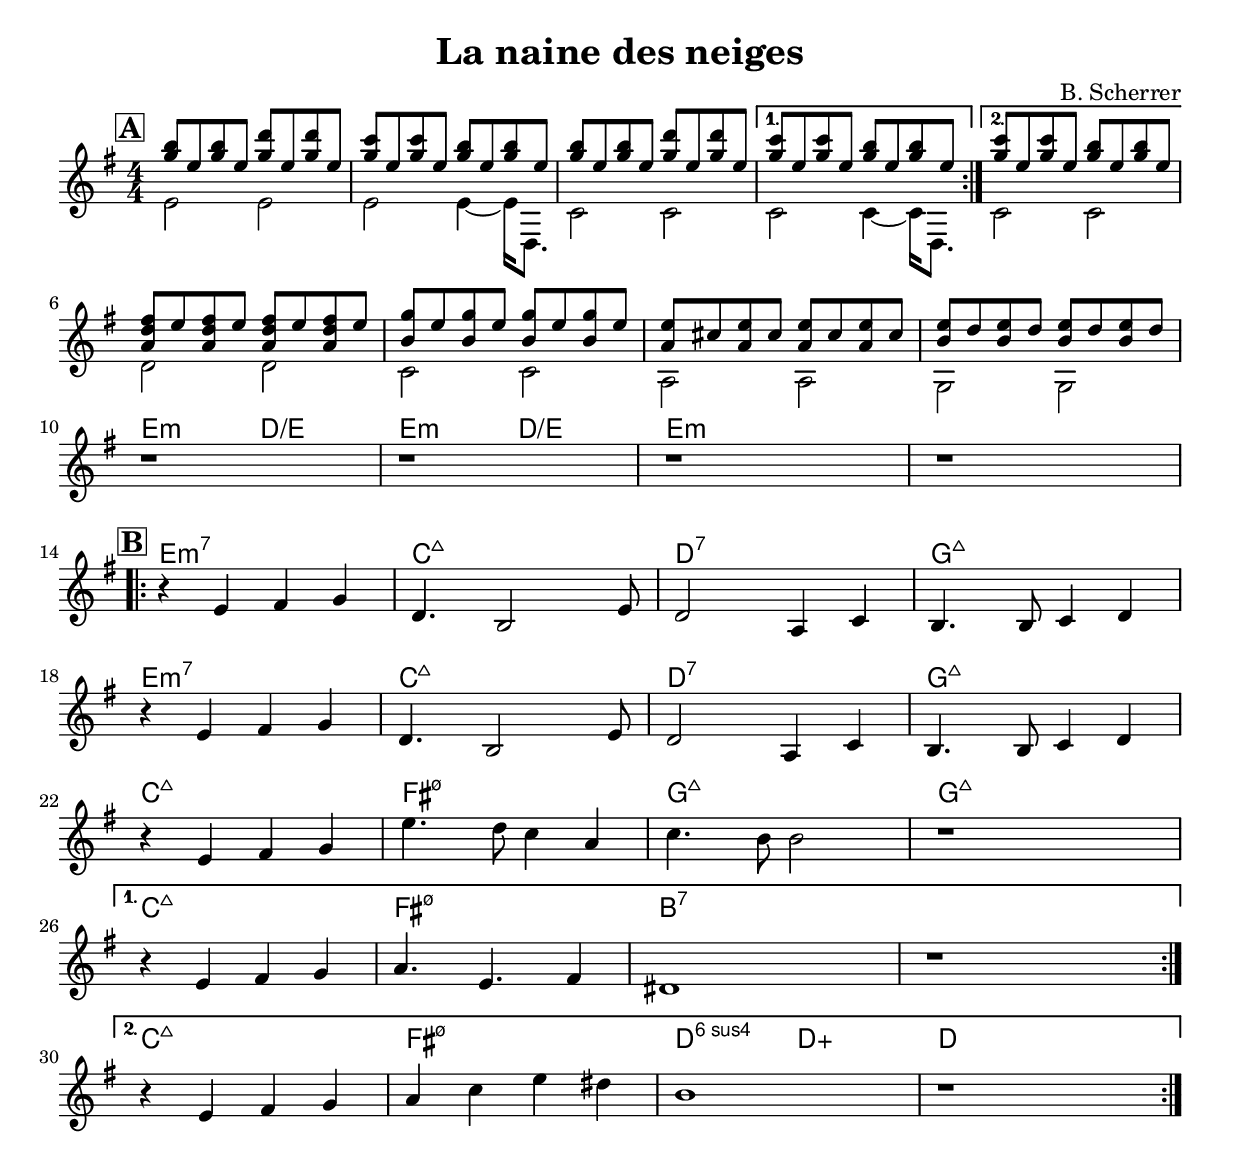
\version "2.18.2"	

noteCibleTransposition =   c   % c         % d pour Si b %  a, pour Mi b

ton = ""

indent = 0

melodie =  \relative c''{
  \key g \major
  \numericTimeSignature
  \time 4/4
  %% Intro

  \mark \markup {\box \bold A}
  \repeat volta 2 {
    <<{<g' b>8 e <g b> e   <g d'> e <g d'> e   <g c> e <g c> e   <g b> e <g b> e}\\ {e,2 e2 e2 e4~ e16 d,8. }>> 
    <<{<g'' b>8 e <g b> e   <g d'> e <g d'> e }\\ {c,2 c2  }>>
    }
    \alternative{
      {<<{<g'' c>8 e <g c> e   <g b> e <g b> e}\\ {c,2 c4~ c16 d,8. }>>}
      {<<{<g'' c>8 e <g c> e   <g b> e <g b> e}\\ {c,2 c2 }>>}
    }
    \break

  <<
    {<fis' d a>8 e <fis d a> e <fis d a> e <fis d a> e   <b g'> e <b g'> e   <b g'> e <b g'> e  <e a,> cis <e a,> cis   <e a,> cis <e a,> cis   <e b> d <e b> d   <e b> d <e b> d }
    \\
    {d,2 d c c a a g g }
  >> \break
  
  \repeat unfold 4 {r1} \break

  
  \mark \markup {\box \bold B}

  \repeat volta 2 {
    
    \repeat unfold 2 {
      r4 e' fis g | d4. b2 e8 | d2 a4 c | b4. b8 c4 d | \break
    }
    r4 e fis g | e'4. d8 c4 a | c4. b8 b2 | r1 | \break
  }
  \alternative {
    { r4 e, fis g | a4. e fis4 | dis1 | r \break }
    { r4 e fis g | a c e dis | b1 | r \break }
  }
}



harmonie =  \chordmode{  

  \repeat volta 2 {\repeat unfold 3 {s1}} \alternative { {s1}{s1} }
  \repeat unfold 4 {s1}
  e2:min d/e e:min d/e e1:min s
  
  \repeat volta 2 {
    \repeat unfold 2 {
      e1:min7 | c:maj7 | d:7 | g:maj7 |
    }
    c:maj7 | fis:3-.5-.7 | g:maj7 | g:maj7 |
    c:maj7 | fis:3-.5-.7 | b:7 | s |
    c:maj7 | fis:3-.5-.7 | d2:sus6 d:5+ | d s |


  }
}


\header {
  title = #(string-append "La naine des neiges" ton )
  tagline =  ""
  composer = "B. Scherrer"
}



\score{
  <<
    \new ChordNames {
      \transpose c \noteCibleTransposition{
	\harmonie
      }
    }
    \new Staff { 
      \transpose c \noteCibleTransposition {
      \melodie
      }
    }
  >>
  \layout{ \context {      \Score      proportionalNotationDuration = #(ly:make-moment 4 20     )   } }
}






\score {
  <<
    \new Staff << \unfoldRepeats{\melodie 
                                 }  >>
    \new Staff << \unfoldRepeats{\harmonie
                          } >> 
  >>
\midi{ \tempo 4 = 100 }
}